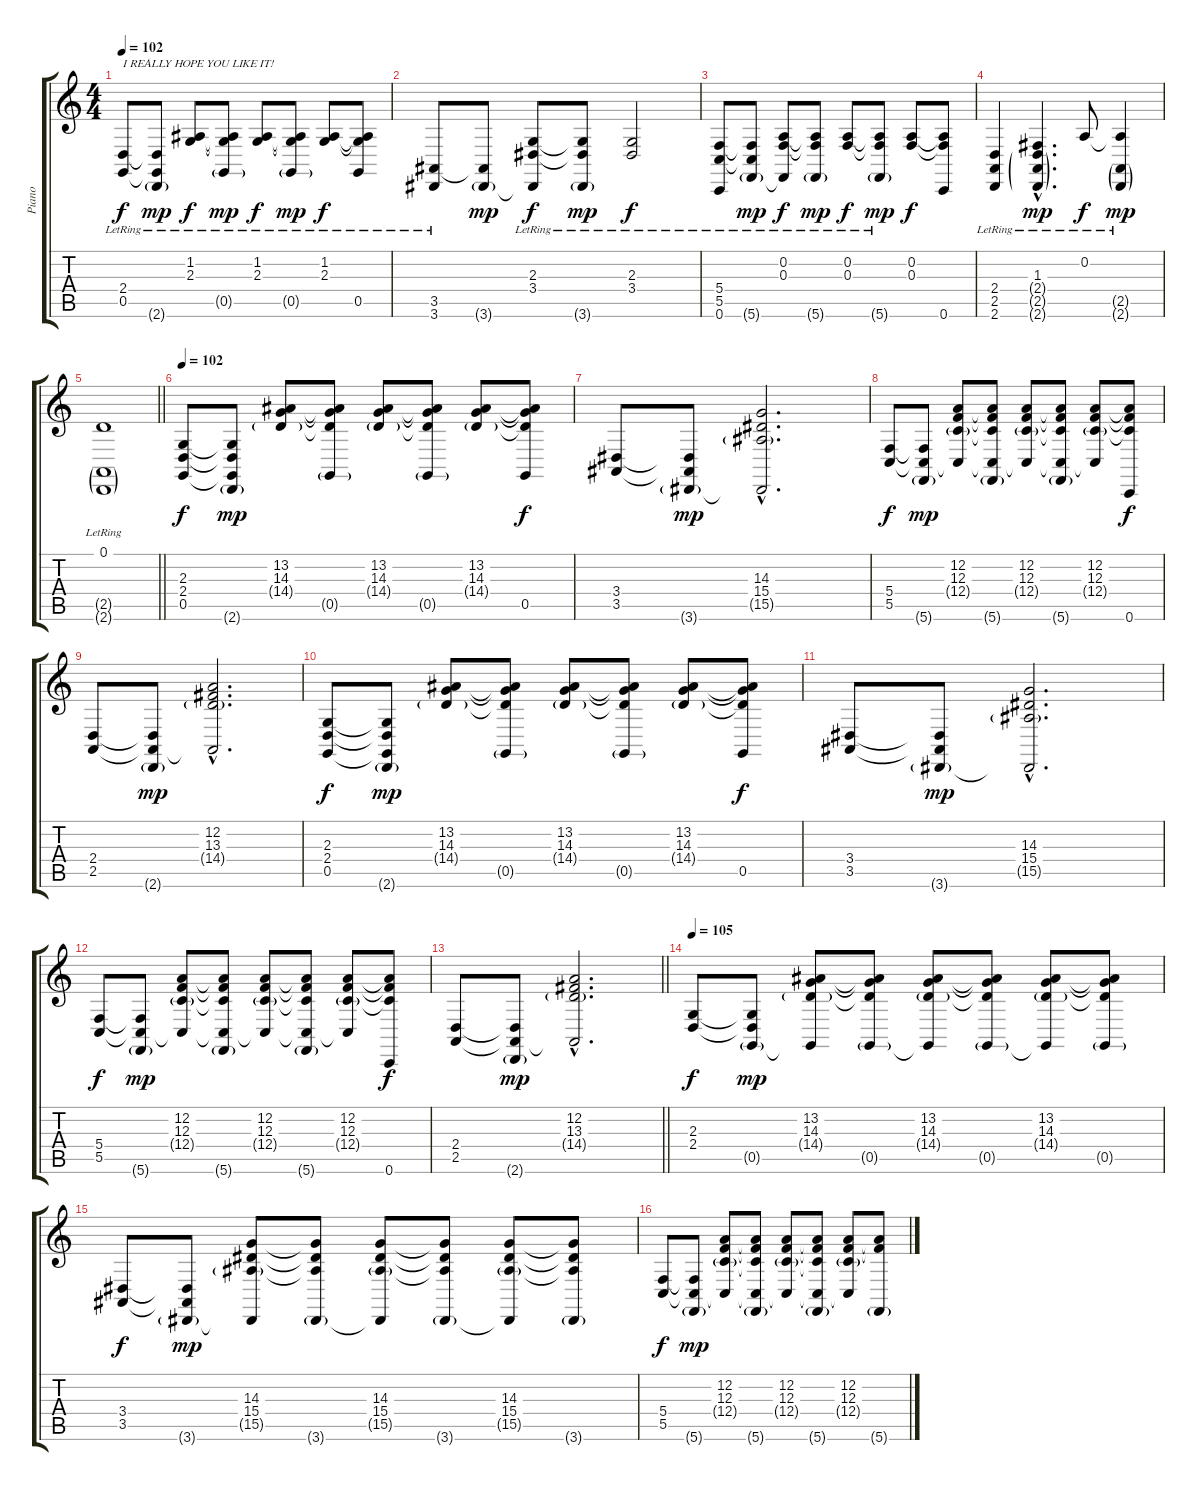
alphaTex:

\track ("Piano" "Piano") {instrument acousticgrandpiano}
\staff {score tabs}
\tuning (D4 A3 F3 C3 G2 C2) {hide}
\ts (4 4)
\section ("" "")
\tempo 102
\tempo 95
\tempo 102
\clef g2
\ks c
(2.4{lr} 0.5{lr}).8{txt "I REALLY HOPE YOU LIKE IT!" dy f instrument acousticgrandpiano} (2.4{t} 0.5{t} 2.6{g lr}).8{dy mp} (1.2{lr} 2.3{lr}).8{dy f} (1.2{t} 2.3{t} 0.5{g lr}).8{dy mp} (1.2{lr} 2.3{lr}).8{dy f} (1.2{t} 2.3{t} 0.5{g lr}).8{dy mp} (1.2{lr} 2.3{lr}).8{dy f} (1.2{t} 2.3{t} 0.5{lr}).8 |
(3.5{lr} 3.6).8 (3.5{t} 3.6{g}).8{dy mp} (2.3{lr} 3.4{lr} 3.6{t}).8{dy f} (2.3{t} 3.4{t} 3.6{g lr}).8{dy mp} (2.3{lr} 3.4{lr}).2{dy f} |
(5.4 5.5{lr} 0.6).8 (5.4{t} 5.5{t} 5.6{g lr}).8{dy mp} (0.2{lr} 0.3{lr} 5.6{t}).8{dy f} (0.2{t} 0.3{t} 5.6{g lr}).8{dy mp} (0.2{lr} 0.3{lr}).8{dy f} (0.2{t} 0.3{t} 5.6{g lr}).8{dy mp} (0.2 0.3).8{dy f} (0.2{t} 0.3{t} 0.6).8 |
(2.4{lr} 2.5{lr} 2.6{lr}).4 (1.3{hac lr} 2.4{g hac lr} 2.5{g hac lr} 2.6{g hac lr}).4{d dy mp} 0.2{lr}.8{dy f} (0.2{t} 2.5{g lr} 2.6{g lr}).4{dy mp} |
\barLineRight lightlight
(0.1{lr} 2.5{g lr} 2.6{g lr}).1 |
\section ("" "")
\tempo 102
(2.3 2.4 0.5).8{dy f} (2.3{t} 2.4{t} 0.5{t} 2.6{g}).8{dy mp} (13.2 14.3 14.4{g}).8 (13.2{t} 14.3{t} 14.4{t} 0.5{g}).8 (13.2 14.3 14.4{g}).8 (13.2{t} 14.3{t} 14.4{t} 0.5{g}).8 (13.2 14.3 14.4{g}).8 (13.2{t} 14.3{t} 14.4{t} 0.5).8{dy f} |
(3.4 3.5).8 (3.4{t} 3.5{t} 3.6{g}).8{dy mp} (14.3{hac} 15.4{hac} 15.5{g hac} 3.6{hac t}).2{d} |
(5.4 5.5).8{dy f} (5.4{t} 5.5{t} 5.6{g}).8{dy mp} (12.2 12.3 12.4{g} 5.5{t}).8 (12.2{t} 12.3{t} 12.4{t} 5.5{t} 5.6{g}).8 (12.2 12.3 12.4{g} 5.5{t}).8 (12.2{t} 12.3{t} 12.4{t} 5.5{t} 5.6{g}).8 (12.2 12.3 12.4{g} 5.5{t}).8 (12.2{t} 12.3{t} 12.4{t} 0.6).8{dy f} |
(2.4 2.5).8 (2.4{t} 2.5{t} 2.6{g}).8{dy mp} (12.2{hac} 13.3{hac} 14.4{g hac} 2.5{hac t}).2{d} |
(2.3 2.4 0.5).8{dy f} (2.3{t} 2.4{t} 0.5{t} 2.6{g}).8{dy mp} (13.2 14.3 14.4{g}).8 (13.2{t} 14.3{t} 14.4{t} 0.5{g}).8 (13.2 14.3 14.4{g}).8 (13.2{t} 14.3{t} 14.4{t} 0.5{g}).8 (13.2 14.3 14.4{g}).8 (13.2{t} 14.3{t} 14.4{t} 0.5).8{dy f} |
(3.4 3.5).8 (3.4{t} 3.5{t} 3.6{g}).8{dy mp} (14.3{hac} 15.4{hac} 15.5{g hac} 3.6{hac t}).2{d} |
(5.4 5.5).8{dy f} (5.4{t} 5.5{t} 5.6{g}).8{dy mp} (12.2 12.3 12.4{g} 5.5{t}).8 (12.2{t} 12.3{t} 12.4{t} 5.5{t} 5.6{g}).8 (12.2 12.3 12.4{g} 5.5{t}).8 (12.2{t} 12.3{t} 12.4{t} 5.5{t} 5.6{g}).8 (12.2 12.3 12.4{g} 5.5{t}).8 (12.2{t} 12.3{t} 12.4{t} 0.6).8{dy f} |
\barLineRight lightlight
(2.4 2.5).8 (2.4{t} 2.5{t} 2.6{g}).8{dy mp} (12.2{hac} 13.3{hac} 14.4{g hac} 2.5{hac t}).2{d} |
\section ("" "")
\tempo 105
(2.3 2.4).8{dy f} (2.3{t} 2.4{t} 0.5{g}).8{dy mp} (13.2 14.3 14.4{g} 0.5{t}).8 (13.2{t} 14.3{t} 14.4{t} 0.5{g}).8 (13.2 14.3 14.4{g} 0.5{t}).8 (13.2{t} 14.3{t} 14.4{t} 0.5{g}).8 (13.2 14.3 14.4{g} 0.5{t}).8 (13.2{t} 14.3{t} 14.4{t} 0.5{g}).8 |
(3.4 3.5).8{dy f} (3.4{t} 3.5{t} 3.6{g}).8{dy mp} (14.3 15.4 15.5{g} 3.6{t}).8 (14.3{t} 15.4{t} 15.5{t} 3.6{g}).8 (14.3 15.4 15.5{g} 3.6{t}).8 (14.3{t} 15.4{t} 15.5{t} 3.6{g}).8 (14.3 15.4 15.5{g} 3.6{t}).8 (14.3{t} 15.4{t} 15.5{t} 3.6{g}).8 |
(5.4 5.5).8{dy f} (5.4{t} 5.5{t} 5.6{g}).8{dy mp} (12.2 12.3 12.4{g} 5.5{t}).8 (12.2{t} 12.3{t} 12.4{t} 5.5{t} 5.6{g}).8 (12.2 12.3 12.4{g} 5.5{t}).8 (12.2{t} 12.3{t} 12.4{t} 5.5{t} 5.6{g}).8 (12.2 12.3 12.4{g} 5.5{t}).8 (12.2{t} 12.3{t} 5.6{g}).8
